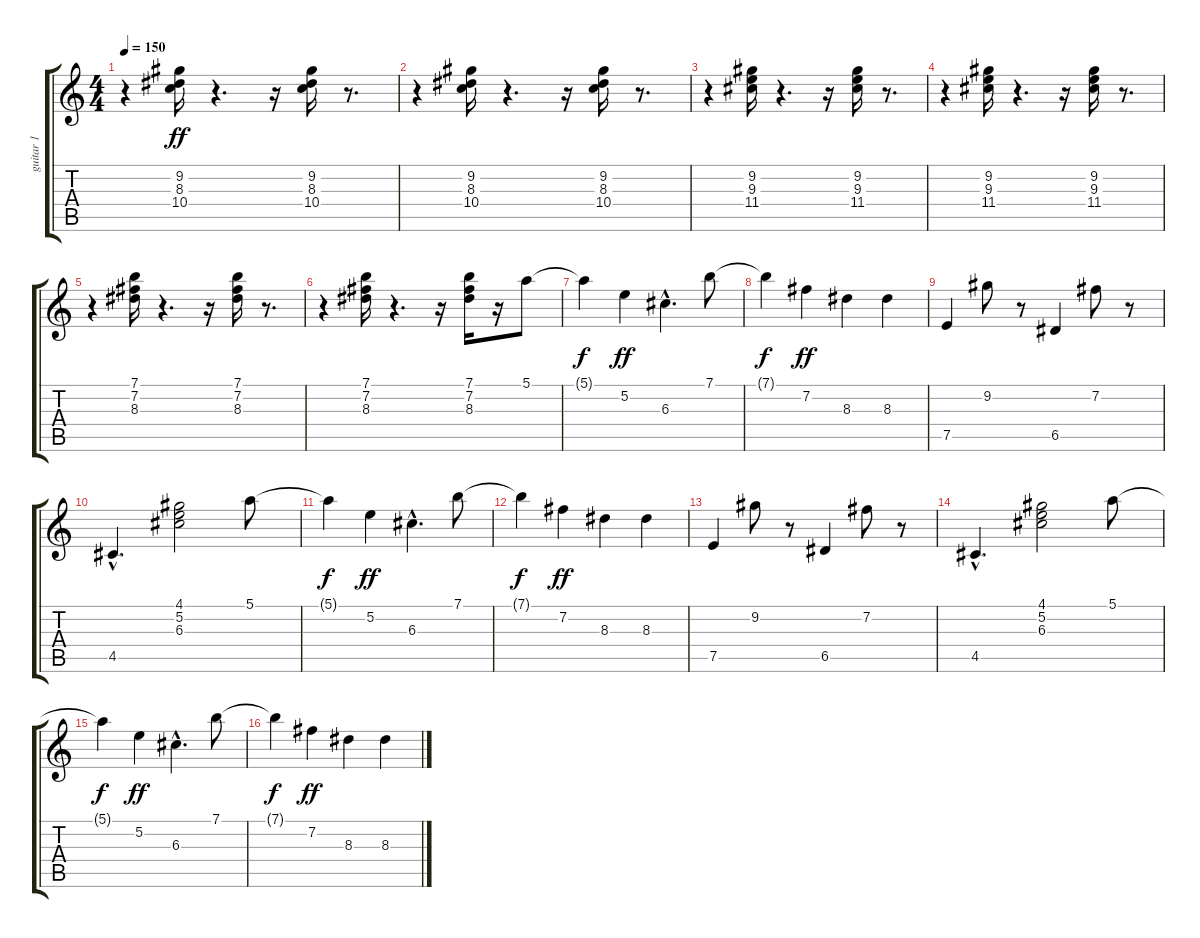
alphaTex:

\track ("guitar 1" "guitar 1") {instrument electricguitarjazz}
\staff {score tabs}
\tuning (E4 B3 G3 D3 A2 E2) {hide}
\ts (4 4)
\tempo 150
\clef g2
\ks c
r.4{dy ff} (9.2 8.3 10.4).16 r.4{d} r.16 (9.2 8.3 10.4).16 r.8{d} |
r.4 (9.2 8.3 10.4).16 r.4{d} r.16 (9.2 8.3 10.4).16 r.8{d} |
r.4 (9.2 9.3 11.4).16 r.4{d} r.16 (9.2 9.3 11.4).16 r.8{d} |
r.4 (9.2 9.3 11.4).16 r.4{d} r.16 (9.2 9.3 11.4).16 r.8{d} |
r.4 (7.1 7.2 8.3).16 r.4{d} r.16 (7.1 7.2 8.3).16 r.8{d} |
r.4 (7.1 7.2 8.3).16 r.4{d} r.16 (7.1 7.2 8.3).16 r.16 5.1.8 |
5.1{t}.4{dy f} 5.2.4{dy ff} 6.3{hac}.4{d} 7.1.8 |
7.1{t}.4{dy f} 7.2.4{dy ff} 8.3.4 8.3.4 |
7.5.4 9.2.8 r.8 6.5.4 7.2.8 r.8 |
4.5{hac}.4{d} (4.1 5.2 6.3).2 5.1.8 |
5.1{t}.4{dy f} 5.2.4{dy ff} 6.3{hac}.4{d} 7.1.8 |
7.1{t}.4{dy f} 7.2.4{dy ff} 8.3.4 8.3.4 |
7.5.4 9.2.8 r.8 6.5.4 7.2.8 r.8 |
4.5{hac}.4{d} (4.1 5.2 6.3).2 5.1.8 |
5.1{t}.4{dy f} 5.2.4{dy ff} 6.3{hac}.4{d} 7.1.8 |
7.1{t}.4{dy f} 7.2.4{dy ff} 8.3.4 8.3.4
